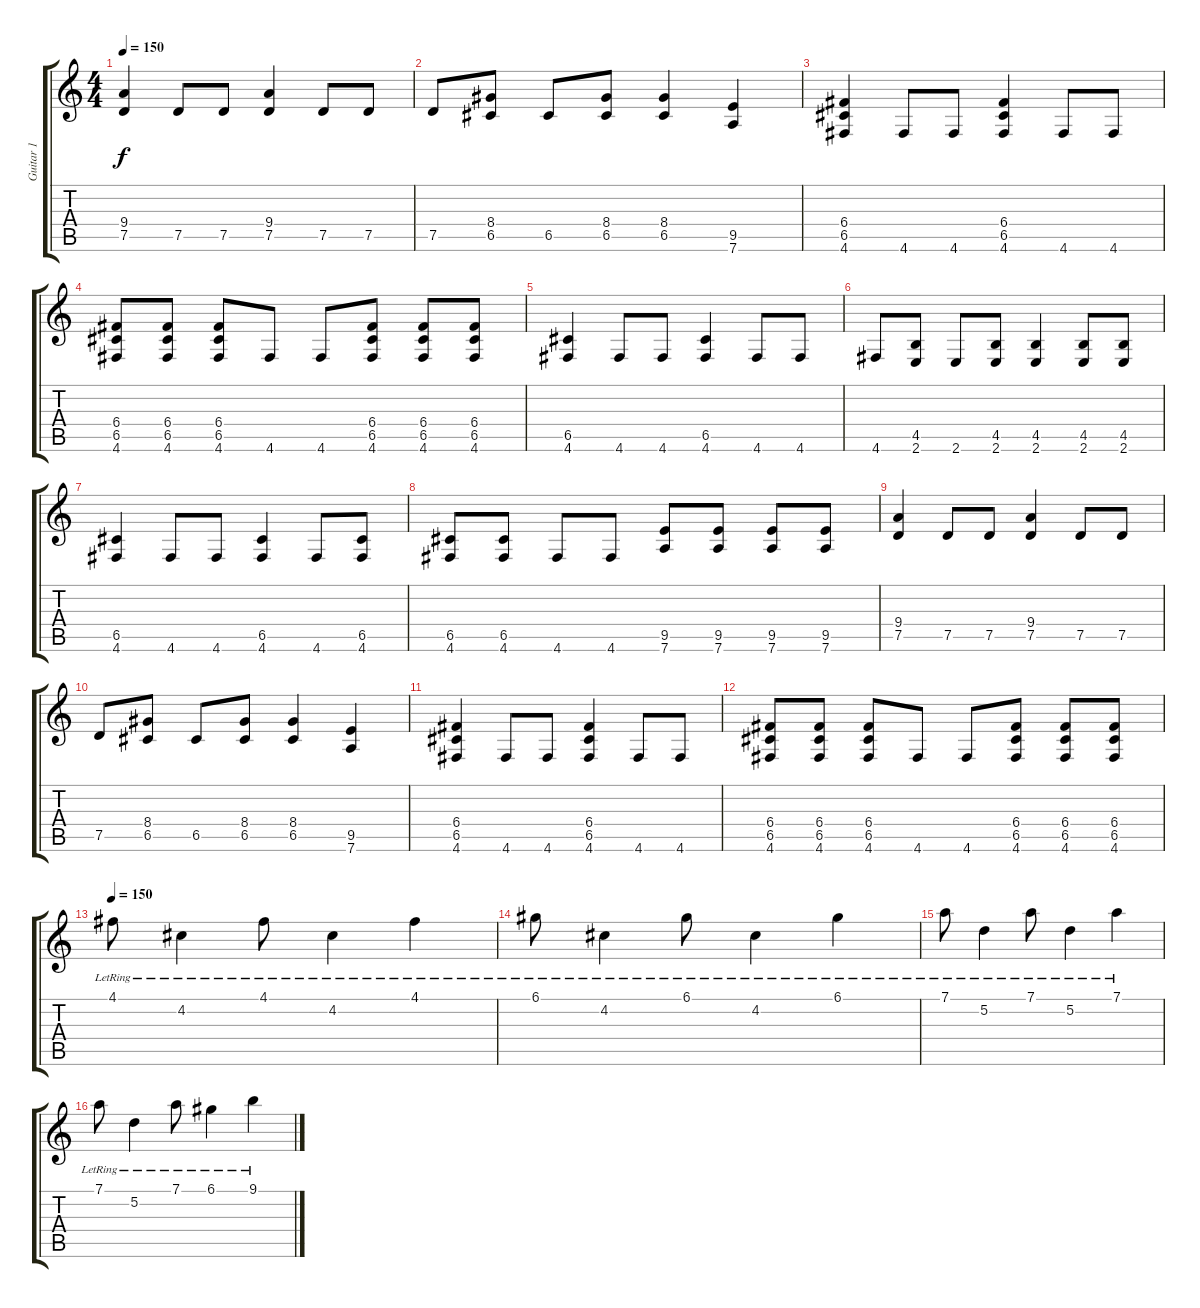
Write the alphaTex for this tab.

\track ("Guitar 1" "Guitar 1") {instrument distortionguitar}
\staff {score tabs}
\tuning (D4 A3 F3 C3 G2 D2) {hide}
\ts (4 4)
\tempo 150
\clef g2
\ks c
(9.4 7.5).4{dy f} 7.5.8 7.5.8 (9.4 7.5).4 7.5.8 7.5.8 |
7.5.8 (8.4 6.5).8 6.5.8 (8.4 6.5).8 (8.4 6.5).4 (9.5 7.6).4 |
(6.4 6.5 4.6).4 4.6.8 4.6.8 (6.4 6.5 4.6).4 4.6.8 4.6.8 |
(6.4 6.5 4.6).8 (6.4 6.5 4.6).8 (6.4 6.5 4.6).8 4.6.8 4.6.8 (6.4 6.5 4.6).8 (6.4 6.5 4.6).8 (6.4 6.5 4.6).8 |
(6.5 4.6).4 4.6.8 4.6.8 (6.5 4.6).4 4.6.8 4.6.8 |
4.6.8 (4.5 2.6).8 2.6.8 (4.5 2.6).8 (4.5 2.6).4 (4.5 2.6).8 (4.5 2.6).8 |
(6.5 4.6).4 4.6.8 4.6.8 (6.5 4.6).4 4.6.8 (6.5 4.6).8 |
(6.5 4.6).8 (6.5 4.6).8 4.6.8 4.6.8 (9.5 7.6).8 (9.5 7.6).8 (9.5 7.6).8 (9.5 7.6).8 |
(9.4 7.5).4 7.5.8 7.5.8 (9.4 7.5).4 7.5.8 7.5.8 |
7.5.8 (8.4 6.5).8 6.5.8 (8.4 6.5).8 (8.4 6.5).4 (9.5 7.6).4 |
(6.4 6.5 4.6).4 4.6.8 4.6.8 (6.4 6.5 4.6).4 4.6.8 4.6.8 |
(6.4 6.5 4.6).8 (6.4 6.5 4.6).8 (6.4 6.5 4.6).8 4.6.8 4.6.8 (6.4 6.5 4.6).8 (6.4 6.5 4.6).8 (6.4 6.5 4.6).8 |
\tempo 150
4.1{lr}.8{instrument electricguitarjazz} 4.2{lr}.4 4.1{lr}.8 4.2{lr}.4 4.1{lr}.4 |
6.1{lr}.8 4.2{lr}.4 6.1{lr}.8 4.2{lr}.4 6.1{lr}.4 |
7.1{lr}.8 5.2{lr}.4 7.1{lr}.8 5.2{lr}.4 7.1{lr}.4 |
7.1{lr}.8 5.2{lr}.4 7.1{lr}.8 6.1{lr}.4 9.1{lr}.4
